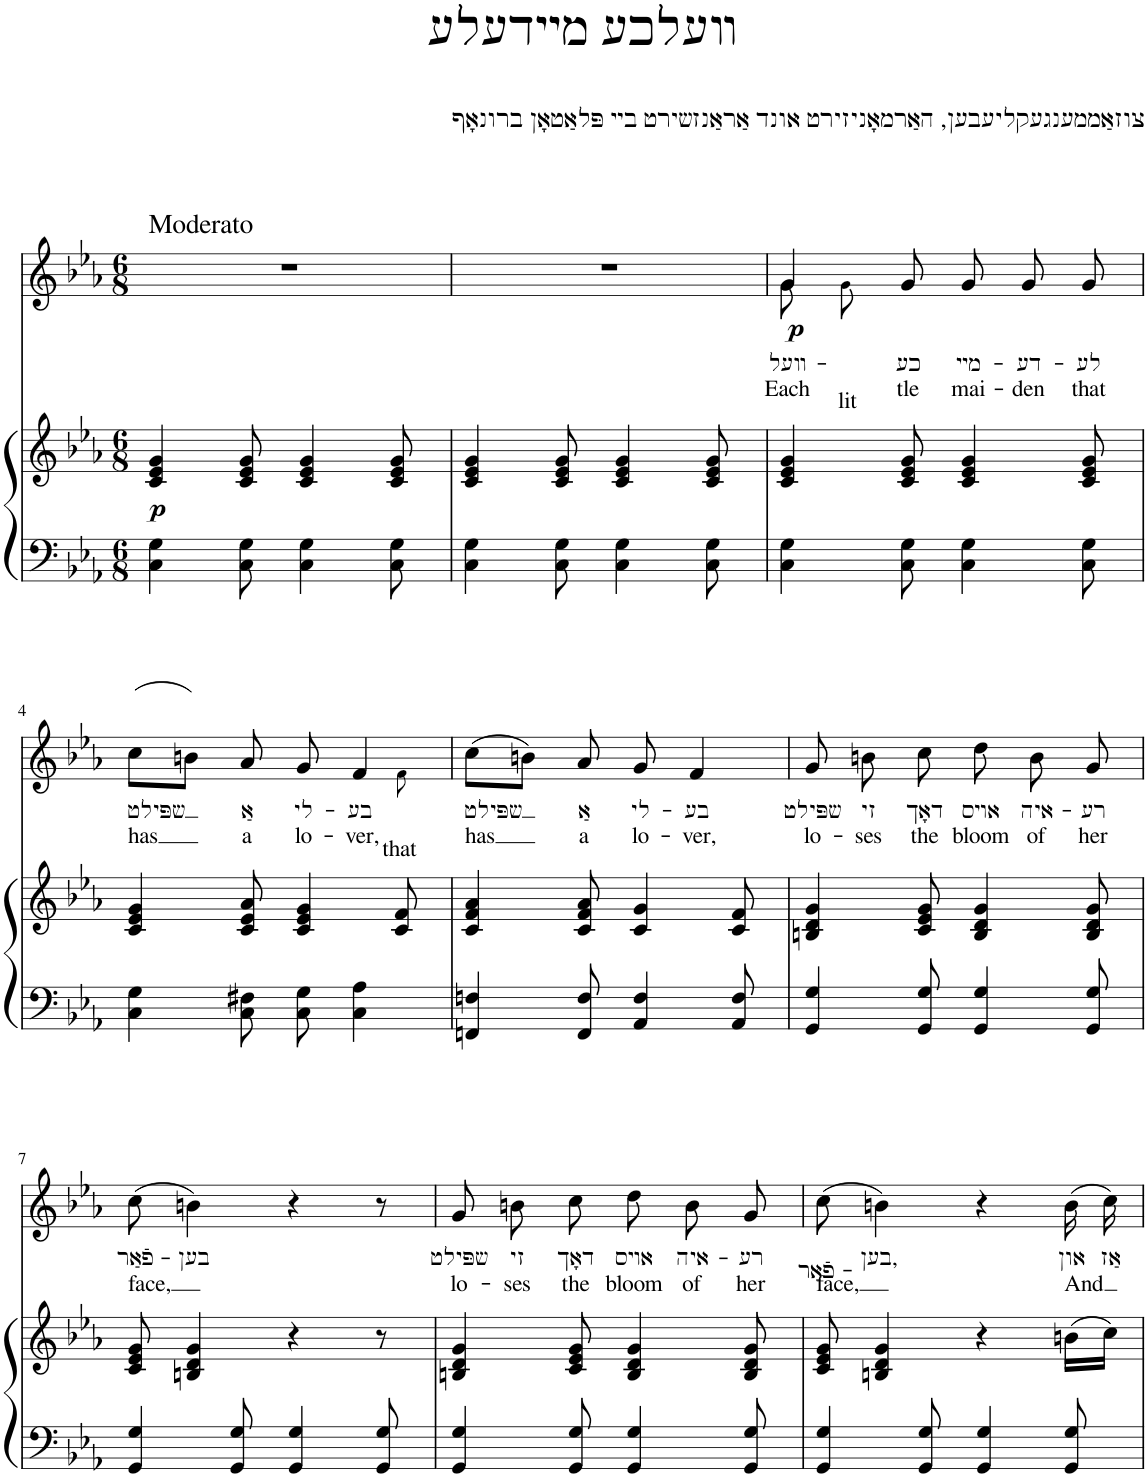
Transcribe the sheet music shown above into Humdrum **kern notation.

**kern	**kern	**dynam	**kern	**text	**text	**dynam
*part2	*part2	*part2	*part1	*part1	*part1	*part1
*staff3	*staff2	*staff2/3	*staff1	*staff1	*staff1	*staff1
*I"Klavier	*	*	*I"Piano	*	*	*
*	*	*	*I'Pno	*	*	*
*clefF4	*clefG2	*	*clefG2	*	*	*
*k[b-e-a-]	*k[b-e-a-]	*	*k[b-e-a-]	*	*	*
*M6/8	*M6/8	*	*M6/8	*	*	*
=1	=1	=1	=1	=1	=1	=1
!	!	!	!LO:TX:a:t=Moderato	!	!	!
!	!	!LO:DY:b	!	!	!	!
4C\ 4G\	4c/ 4e-/ 4g/	p	2.r	.	.	.
8C\ 8G\	8c/ 8e-/ 8g/	.	.	.	.	.
4C\ 4G\	4c/ 4e-/ 4g/	.	.	.	.	.
8C\ 8G\	8c/ 8e-/ 8g/	.	.	.	.	.
=2	=2	=2	=2	=2	=2	=2
4C\ 4G\	4c/ 4e-/ 4g/	.	2.r	.	.	.
8C\ 8G\	8c/ 8e-/ 8g/	.	.	.	.	.
4C\ 4G\	4c/ 4e-/ 4g/	.	.	.	.	.
8C\ 8G\	8c/ 8e-/ 8g/	.	.	.	.	.
=3	=3	=3	=3	=3	=3	=3
!	!	!	!	!LO:LY:b	!LO:LY:b	!LO:DY:b
*	*	*	*^	*	*	*
4C\ 4G\	4c/ 4e-/ 4g/	.	4g/	8g\	װעל-	Each	p
!	!	!	!	!	!LO:LY:b	!	!
.	.	.	.	8g!\	lit	.	.
!	!	!	!	!	!LO:LY:b	!LO:LY:b	!
8C\ 8G\	8c/ 8e-/ 8g/	.	8g/	2ryy	-כע	tle	.
!	!	!	!	!	!LO:LY:b	!LO:LY:b	!
4C\ 4G\	4c/ 4e-/ 4g/	.	8g/	.	מײ-	mai-	.
!	!	!	!	!	!LO:LY:b	!LO:LY:b	!
.	.	.	8g/	.	-דע-	-den	.
!	!	!	!	!	!LO:LY:b	!LO:LY:b	!
8C\ 8G\	8c/ 8e-/ 8g/	.	8g/	.	-לע	that	.
!!LO:LB:g=z	!!
=4	=4	=4	=4	=4	=4	=4	=4
!	!	!	!	!	!LO:LY:b	!LO:LY:b	!
4C\ 4G\	4c/ 4e-/ 4g/	.	(8cc\L	8ryy	שפּילט	has	.
*	*	*	*v	*v	*	*	*
.	.	.	8bn\J)	.	.	.
!	!	!	!	!LO:LY:b	!LO:LY:b	!
8C\ 8F#X\	8c/ 8e-/ 8a-/	.	8a-/	אַ	a	.
!	!	!	!	!LO:LY:b	!LO:LY:b	!
8C\ 8G\	4c/ 4e-/ 4g/	.	8g/	לי-	lo-	.
!	!	!	!	!LO:LY:b	!LO:LY:b	!
4C\ 4A-\	.	.	4f/	-בע	-ver,	.
*	*	*	*^	*	*	*
!	!	!	!	!	!LO:LY:b	!	!
.	8c/ 8f/	.	.	8f!\	that	.	.
=5	=5	=5	=5	=5	=5	=5	=5
!	!	!	!	!	!LO:LY:b	!LO:LY:b	!
*	*	*	*v	*v	*	*	*
4FFn/ 4Fn/	4c/ 4f/ 4a-/	.	(8cc\L	שפּילט	has	.
.	.	.	8bn\J)	.	.	.
!	!	!	!	!LO:LY:b	!LO:LY:b	!
8FF/ 8F/	8c/ 8f/ 8a-/	.	8a-/	אַ	a	.
!	!	!	!	!LO:LY:b	!LO:LY:b	!
4AA-/ 4F/	4c/ 4g/	.	8g/	לי-	lo-	.
!	!	!	!	!LO:LY:b	!LO:LY:b	!
.	.	.	4f/	-בע	-ver,	.
8AA-/ 8F/	8c/ 8f/	.	.	.	.	.
=6	=6	=6	=6	=6	=6	=6
!	!	!	!	!LO:LY:b	!LO:LY:b	!
4GG/ 4G/	4Bn/ 4d/ 4g/	.	8g/	שפּילט	lo-	.
!	!	!	!	!LO:LY:b	!LO:LY:b	!
.	.	.	8bn\	זי	-ses	.
!	!	!	!	!LO:LY:b	!LO:LY:b	!
8GG/ 8G/	8c/ 8e-/ 8g/	.	8cc\	דאָך	the	.
!	!	!	!	!LO:LY:b	!LO:LY:b	!
4GG/ 4G/	4B/ 4d/ 4g/	.	8dd\	אױס	bloom	.
!	!	!	!	!LO:LY:b	!LO:LY:b	!
.	.	.	8b\	איה-	of	.
!	!	!	!	!LO:LY:b	!LO:LY:b	!
8GG/ 8G/	8B/ 8d/ 8g/	.	8g/	-רע	her	.
!!LO:LB:g=z
=7	=7	=7	=7	=7	=7	=7
!	!	!	!	!LO:LY:b	!LO:LY:b	!
4GG/ 4G/	8c/ 8e-/ 8g/	.	(8cc\	פֿאַר-	face,	.
!	!	!	!	!LO:LY:b	!	!
.	4Bn/ 4d/ 4g/	.	4bn\)	-בען	.	.
8GG/ 8G/	.	.	.	.	.	.
4GG/ 4G/	4r	.	4r	.	.	.
8GG/ 8G/	8r	.	8r	.	.	.
=8	=8	=8	=8	=8	=8	=8
!	!	!	!	!LO:LY:b	!LO:LY:b	!
4GG/ 4G/	4Bn/ 4d/ 4g/	.	8g/	שפּילט	lo-	.
!	!	!	!	!LO:LY:b	!LO:LY:b	!
.	.	.	8bn\	זי	-ses	.
!	!	!	!	!LO:LY:b	!LO:LY:b	!
8GG/ 8G/	8c/ 8e-/ 8g/	.	8cc\	דאָך	the	.
!	!	!	!	!LO:LY:b	!LO:LY:b	!
4GG/ 4G/	4B/ 4d/ 4g/	.	8dd\	אױס	bloom	.
!	!	!	!	!LO:LY:b	!LO:LY:b	!
.	.	.	8b\	איה-	of	.
!	!	!	!	!LO:LY:b	!LO:LY:b	!
8GG/ 8G/	8B/ 8d/ 8g/	.	8g/	-רע	her	.
=9	=9	=9	=9	=9	=9	=9
!	!	!	!	!LO:LY:b	!LO:LY:b	!
4GG/ 4G/	8c/ 8e-/ 8g/	.	(8cc\	פֿאַר-	face,	.
!	!	!	!	!LO:LY:b	!	!
.	4Bn/ 4d/ 4g/	.	4bn\)	-,בען	.	.
8GG/ 8G/	.	.	.	.	.	.
4GG/ 4G/	4r	.	4r	.	.	.
!	!	!	!	!LO:LY:b	!LO:LY:b	!
8GG/ 8G/	(16bn\LL	.	(16b\	און	And	.
!	!	!	!	!LO:LY:b	!	!
.	16cc\JJ)	.	16cc\)	אַז	.	.
=	=	=	=	=	=	=
*-	*-	*-	*-	*-	*-	*-
